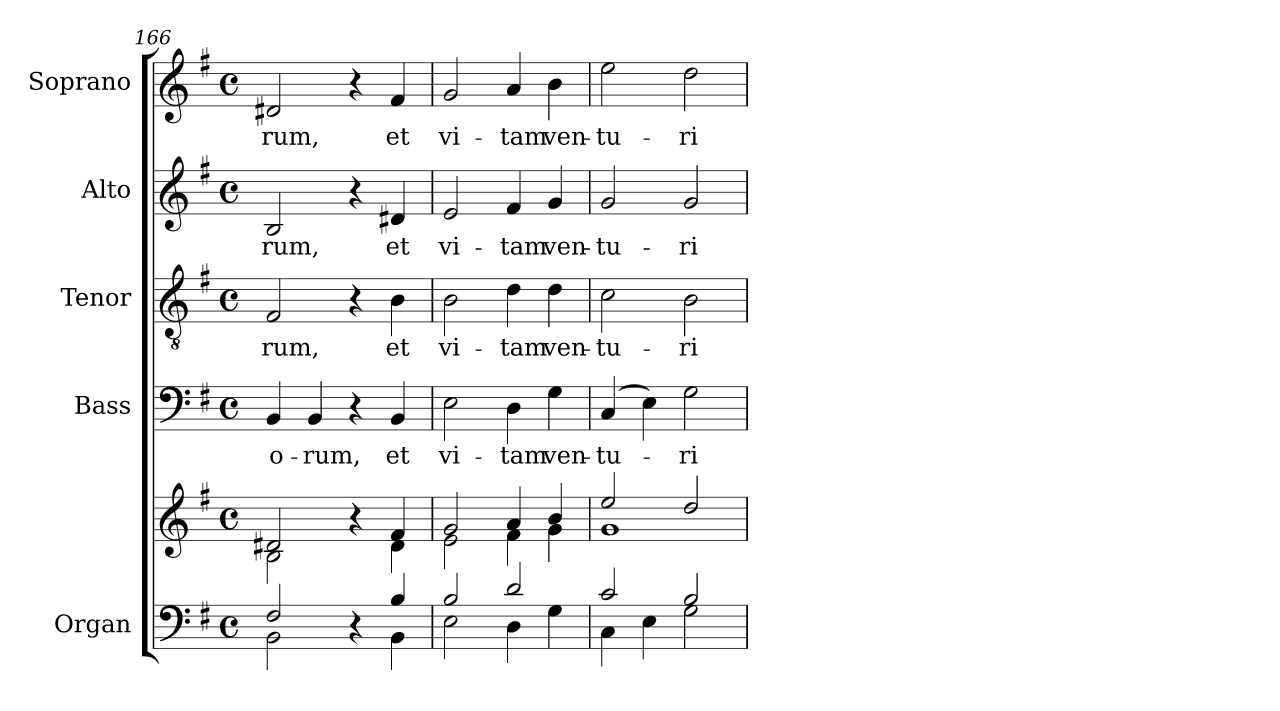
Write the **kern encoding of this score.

**kern	**kern	**kern	**text	**kern	**text	**kern	**text	**kern	**text
*part5	*part5	*part4	*part4	*part3	*part3	*part2	*part2	*part1	*part1
*staff6	*staff5	*staff4	*staff4	*staff3	*staff3	*staff2	*staff2	*staff1	*staff1
*I"Organ	*	*I"Bass	*	*I"Tenor	*	*I"Alto	*	*I"Soprano	*
*I'Org.	*	*I'B.	*	*I'T.	*	*I'A.	*	*I'S.	*
*clefF4	*clefG2	*clefF4	*	*clefGv2	*	*clefG2	*	*clefG2	*
*k[f#]	*k[f#]	*k[f#]	*	*k[f#]	*	*k[f#]	*	*k[f#]	*
*G:	*G:	*G:	*	*G:	*	*G:	*	*G:	*
*M4/4	*M4/4	*M4/4	*	*M4/4	*	*M4/4	*	*M4/4	*
*met(c)	*met(c)	*met(c)	*	*met(c)	*	*met(c)	*	*met(c)	*
=166	=166	=166	=166	=166	=166	=166	=166	=166	=166
*^	*^	*	*	*	*	*	*	*	*
!	!	!	!	!	!LO:LY:b	!	!LO:LY:b	!	!LO:LY:b	!	!LO:LY:b
2F#/	2BB\	2d#X/	2B\	4BB/	-o-	2F#/	-rum,	2B/	-rum,	2d#X/	-rum,
!	!	!	!	!	!LO:LY:b	!	!	!	!	!	!
.	.	.	.	4BB/	-rum,	.	.	.	.	.	.
4r	4ryy	4r	4ryy	4r	.	4r	.	4r	.	4r	.
!	!	!	!	!	!LO:LY:b	!	!LO:LY:b	!	!LO:LY:b	!	!LO:LY:b
4B/	4BB\	4f#/	4d#\	4BB/	et	4B\	et	4d#X/	et	4f#/	et
=167	=167	=167	=167	=167	=167	=167	=167	=167	=167	=167	=167
!	!	!	!	!	!LO:LY:b	!	!LO:LY:b	!	!LO:LY:b	!	!LO:LY:b
2B/	2E\	2g/	2e\	2E\	vi-	2B\	vi-	2e/	vi-	2g/	vi-
!	!	!	!	!	!LO:LY:b	!	!LO:LY:b	!	!LO:LY:b	!	!LO:LY:b
2d/	4D\	4a/	4f#\	4D\	-tam	4d\	-tam	4f#/	-tam	4a/	-tam
!	!	!	!	!	!LO:LY:b	!	!LO:LY:b	!	!LO:LY:b	!	!LO:LY:b
.	4G\	4b/	4g\	4G\	ven-	4d\	ven-	4g/	ven-	4b\	ven-
=168	=168	=168	=168	=168	=168	=168	=168	=168	=168	=168	=168
!	!	!	!	!	!LO:LY:b	!	!LO:LY:b	!	!LO:LY:b	!	!LO:LY:b
2c/	4C\	2ee/	1g	(>4C/	-tu-	2c\	-tu-	2g/	-tu-	2ee\	-tu-
.	4E\	.	.	4E\)	.	.	.	.	.	.	.
!	!	!	!	!	!LO:LY:b	!	!LO:LY:b	!	!LO:LY:b	!	!LO:LY:b
2B/	2G\	2dd/	.	2G\	-ri	2B\	-ri	2g/	-ri	2dd\	-ri
*v	*v	*	*	*	*	*	*	*	*	*	*
*	*v	*v	*	*	*	*	*	*	*	*
=	=	=	=	=	=	=	=	=	=
*-	*-	*-	*-	*-	*-	*-	*-	*-	*-
